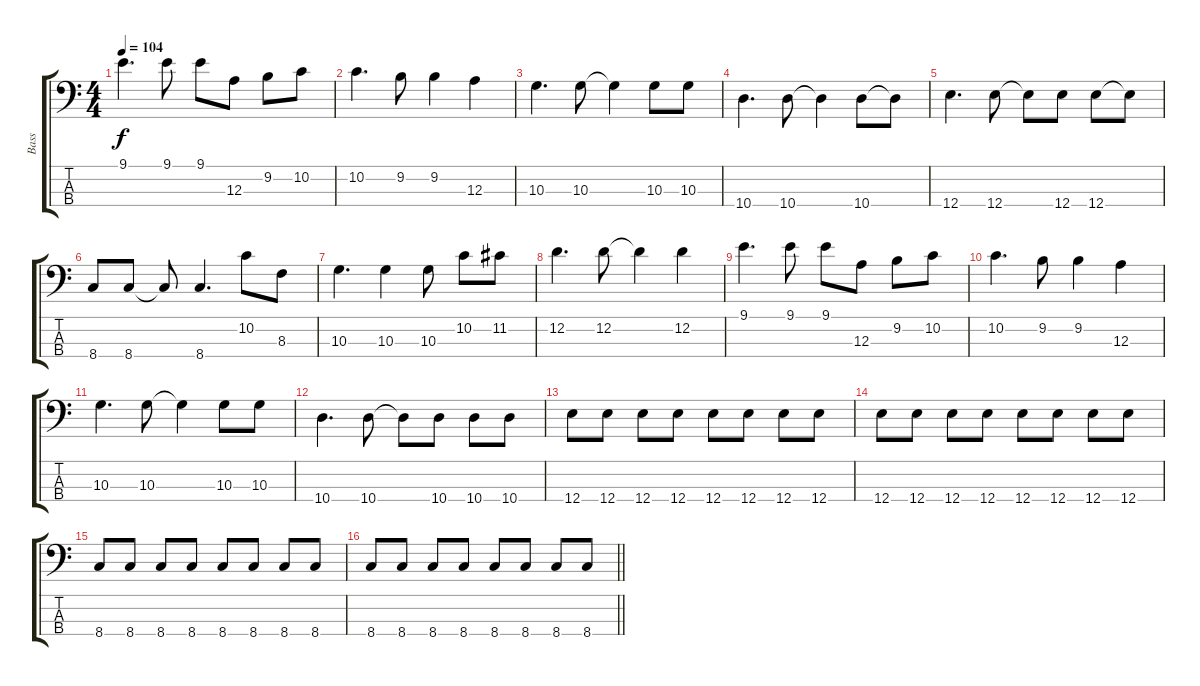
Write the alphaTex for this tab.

\track ("Bass" "Bass") {instrument electricbassfinger}
\staff {score tabs}
\tuning (G2 D2 A1 E1) {hide}
\ts (4 4)
\tempo 104
\clef f4
\ks c
9.1.4{d dy f} 9.1.8 9.1.8 12.3.8 9.2.8 10.2.8 |
10.2.4{d} 9.2.8 9.2.4 12.3.4 |
10.3.4{d} 10.3.8 10.3{t}.4 10.3.8 10.3.8 |
10.4.4{d} 10.4.8 10.4{t}.4 10.4.8 10.4{t}.8 |
12.4.4{d} 12.4.8 12.4{t}.8 12.4.8 12.4.8 12.4{t}.8 |
8.4.8 8.4.8 8.4{t}.8 8.4.4{d} 10.2.8 8.3.8 |
10.3.4{d} 10.3.4 10.3.8 10.2.8 11.2.8 |
12.2.4{d} 12.2.8 12.2{t}.4 12.2.4 |
9.1.4{d} 9.1.8 9.1.8 12.3.8 9.2.8 10.2.8 |
10.2.4{d} 9.2.8 9.2.4 12.3.4 |
10.3.4{d} 10.3.8 10.3{t}.4 10.3.8 10.3.8 |
10.4.4{d} 10.4.8 10.4{t}.8 10.4.8 10.4.8 10.4.8 |
12.4.8 12.4.8 12.4.8 12.4.8 12.4.8 12.4.8 12.4.8 12.4.8 |
12.4.8 12.4.8 12.4.8 12.4.8 12.4.8 12.4.8 12.4.8 12.4.8 |
8.4.8 8.4.8 8.4.8 8.4.8 8.4.8 8.4.8 8.4.8 8.4.8 |
\barLineRight lightlight
8.4.8 8.4.8 8.4.8 8.4.8 8.4.8 8.4.8 8.4.8 8.4.8
